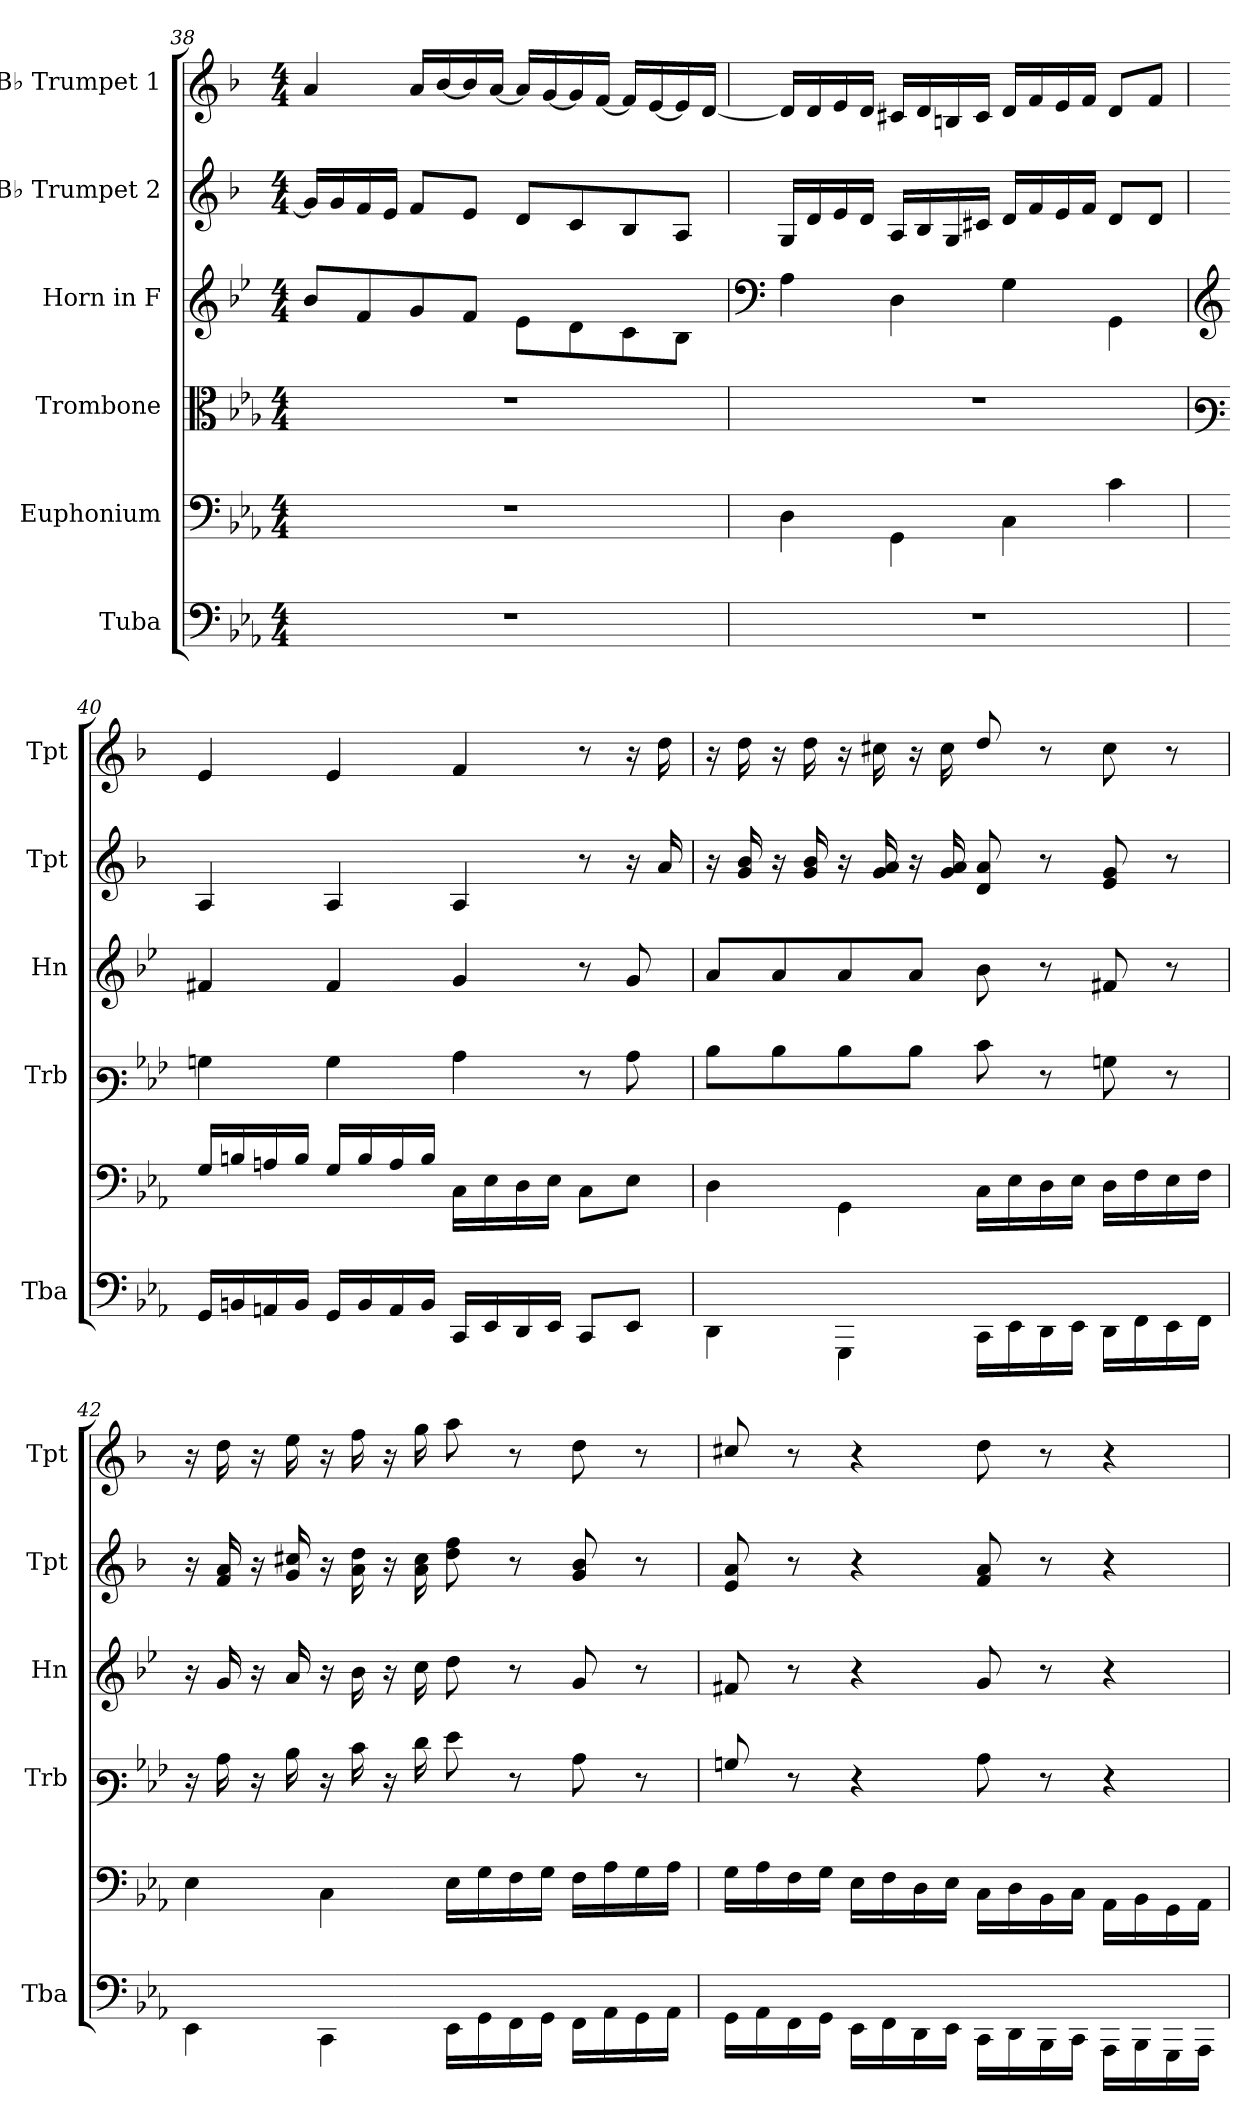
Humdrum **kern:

**kern	**kern	**kern	**kern	**kern	**kern
*part6	*part5	*part4	*part3	*part2	*part1
*staff6	*staff5	*staff4	*staff3	*staff2	*staff1
*I"Tuba	*I"Euphonium	*I"Trombone	*I"Horn in F	*I"B♭ Trumpet 2	*I"B♭ Trumpet 1
*I'Tba	*	*I'Trb	*I'Hn	*I'Tpt	*I'Tpt
!!LO:PB:g=z
*clefF4	*clefF4	*clefC3	*clefG2	*clefG2	*clefG2
*	*	*	*ITrd4c7	*ITrd1c2	*ITrd1c2
*k[b-e-a-]	*k[b-e-a-]	*k[b-e-a-]	*k[b-e-a-]	*k[b-e-a-]	*k[b-e-a-]
*M4/4	*M4/4	*M4/4	*M4/4	*M4/4	*M4/4
=38	=38	=38	=38	=38	=38
1r	1r	1r	8e-/L	16f/LL]	4g/
.	.	.	.	16f/	.
.	.	.	8B-/	16e-/	.
.	.	.	.	16d/JJ	.
.	.	.	8c/	8e-/L	16g/LL
.	.	.	.	.	[16a-/
.	.	.	8B-/J	8d/J	16a-/]
.	.	.	.	.	[16g/JJ
.	.	.	8A-\L	8c/L	16g/LL]
.	.	.	.	.	[16f/
.	.	.	8G\	8B-/	16f/]
.	.	.	.	.	[16e-/JJ
.	.	.	8F\	8A-/	16e-/LL]
.	.	.	.	.	[16d/
.	.	.	8E-\J	8G/J	16d/]
.	.	.	.	.	[16c/JJ
=39	=39	=39	=39	=39	=39
*	*	*	*clefF4	*	*
1r	4D\	1r	4D\	16F/LL	16c/LL]
.	.	.	.	16c/	16c/
.	.	.	.	16d/	16d/
.	.	.	.	16c/JJ	16c/JJ
.	4GG\	.	4GG\	16G/LL	16Bn/LL
.	.	.	.	16A-/	16c/
.	.	.	.	16F/	16An/
.	.	.	.	16Bn/JJ	16B/JJ
.	4C\	.	4C\	16c/LL	16c/LL
.	.	.	.	16e-/	16e-/
.	.	.	.	16d/	16d/
.	.	.	.	16e-/JJ	16e-/JJ
.	4c\	.	4CC\	8c/L	8c/L
.	.	.	.	8c/J	8e-/J
!!LO:LB:g=z
=40	=40	=40	=40	=40	=40
*	*	*clefF3	*clefG2	*	*
16GG/LL	16G/LL	4Bn\	4Bn/	4G/	4d/
16BBn/	16Bn/	.	.	.	.
16AAn/	16An/	.	.	.	.
16BB/JJ	16B/JJ	.	.	.	.
16GG/LL	16G/LL	4B\	4B/	4G/	4d/
16BB/	16B/	.	.	.	.
16AA/	16A/	.	.	.	.
16BB/JJ	16B/JJ	.	.	.	.
16CC/LL	16C\LL	4c\	4c/	4G/	4e-/
16EE-/	16E-\	.	.	.	.
16DD/	16D\	.	.	.	.
16EE-/JJ	16E-\JJ	.	.	.	.
8CC/L	8C\L	8r	8r	8r	8r
8EE-/J	8E-\J	8c\	8c/	16r	16r
.	.	.	.	16g/	16cc\
=41	=41	=41	=41	=41	=41
4DD\	4D\	8d\L	8d/L	16r	16r
.	.	.	.	16f/ 16a-/	16cc\
.	.	8d\	8d/	16r	16r
.	.	.	.	16f/ 16a-/	16cc\
4GGG\	4GG\	8d\	8d/	16r	16r
.	.	.	.	16f/ 16g/	16bn\
.	.	8d\J	8d/J	16r	16r
.	.	.	.	16f/ 16g/	16b\
16CC\LL	16C\LL	8e-\	8e-\	8c/ 8g/	8cc/
16EE-\	16E-\	.	.	.	.
16DD\	16D\	8r	8r	8r	8r
16EE-\JJ	16E-\JJ	.	.	.	.
16DD\LL	16D\LL	8Bn\	8Bn/	8d/ 8f/	8b\
16FF\	16F\	.	.	.	.
16EE-\	16E-\	8r	8r	8r	8r
16FF\JJ	16F\JJ	.	.	.	.
!!LO:PB:g=z
=42	=42	=42	=42	=42	=42
4EE-\	4E-\	16r	16r	16r	16r
.	.	16c\	16c/	16e-/ 16g/	16cc\
.	.	16r	16r	16r	16r
.	.	16d\	16d/	16f/ 16bn/	16dd\
4CC\	4C\	16r	16r	16r	16r
.	.	16e-\	16e-\	16g\ 16cc\	16ee-\
.	.	16r	16r	16r	16r
.	.	16f\	16f\	16g\ 16b\	16ff\
16EE-\LL	16E-\LL	8g\	8g\	8cc\ 8ee-\	8gg\
16GG\	16G\	.	.	.	.
16FF\	16F\	8r	8r	8r	8r
16GG\JJ	16G\JJ	.	.	.	.
16FF\LL	16F\LL	8c\	8c/	8f/ 8a-/	8cc\
16AA-\	16A-\	.	.	.	.
16GG\	16G\	8r	8r	8r	8r
16AA-\JJ	16A-\JJ	.	.	.	.
=43	=43	=43	=43	=43	=43
16GG\LL	16G\LL	8Bn/	8Bn/	8d/ 8g/	8bn/
16AA-\	16A-\	.	.	.	.
16FF\	16F\	8r	8r	8r	8r
16GG\JJ	16G\JJ	.	.	.	.
16EE-\LL	16E-\LL	4r	4r	4r	4r
16FF\	16F\	.	.	.	.
16DD\	16D\	.	.	.	.
16EE-\JJ	16E-\JJ	.	.	.	.
16CC\LL	16C\LL	8c\	8c/	8e-/ 8g/	8cc\
16DD\	16D\	.	.	.	.
16BBB-\	16BB-\	8r	8r	8r	8r
16CC\JJ	16C\JJ	.	.	.	.
16AAA-\LL	16AA-\LL	4r	4r	4r	4r
16BBB-\	16BB-\	.	.	.	.
16GGG\	16GG\	.	.	.	.
16AAA-\JJ	16AA-\JJ	.	.	.	.
=	=	=	=	=	=
*-	*-	*-	*-	*-	*-
